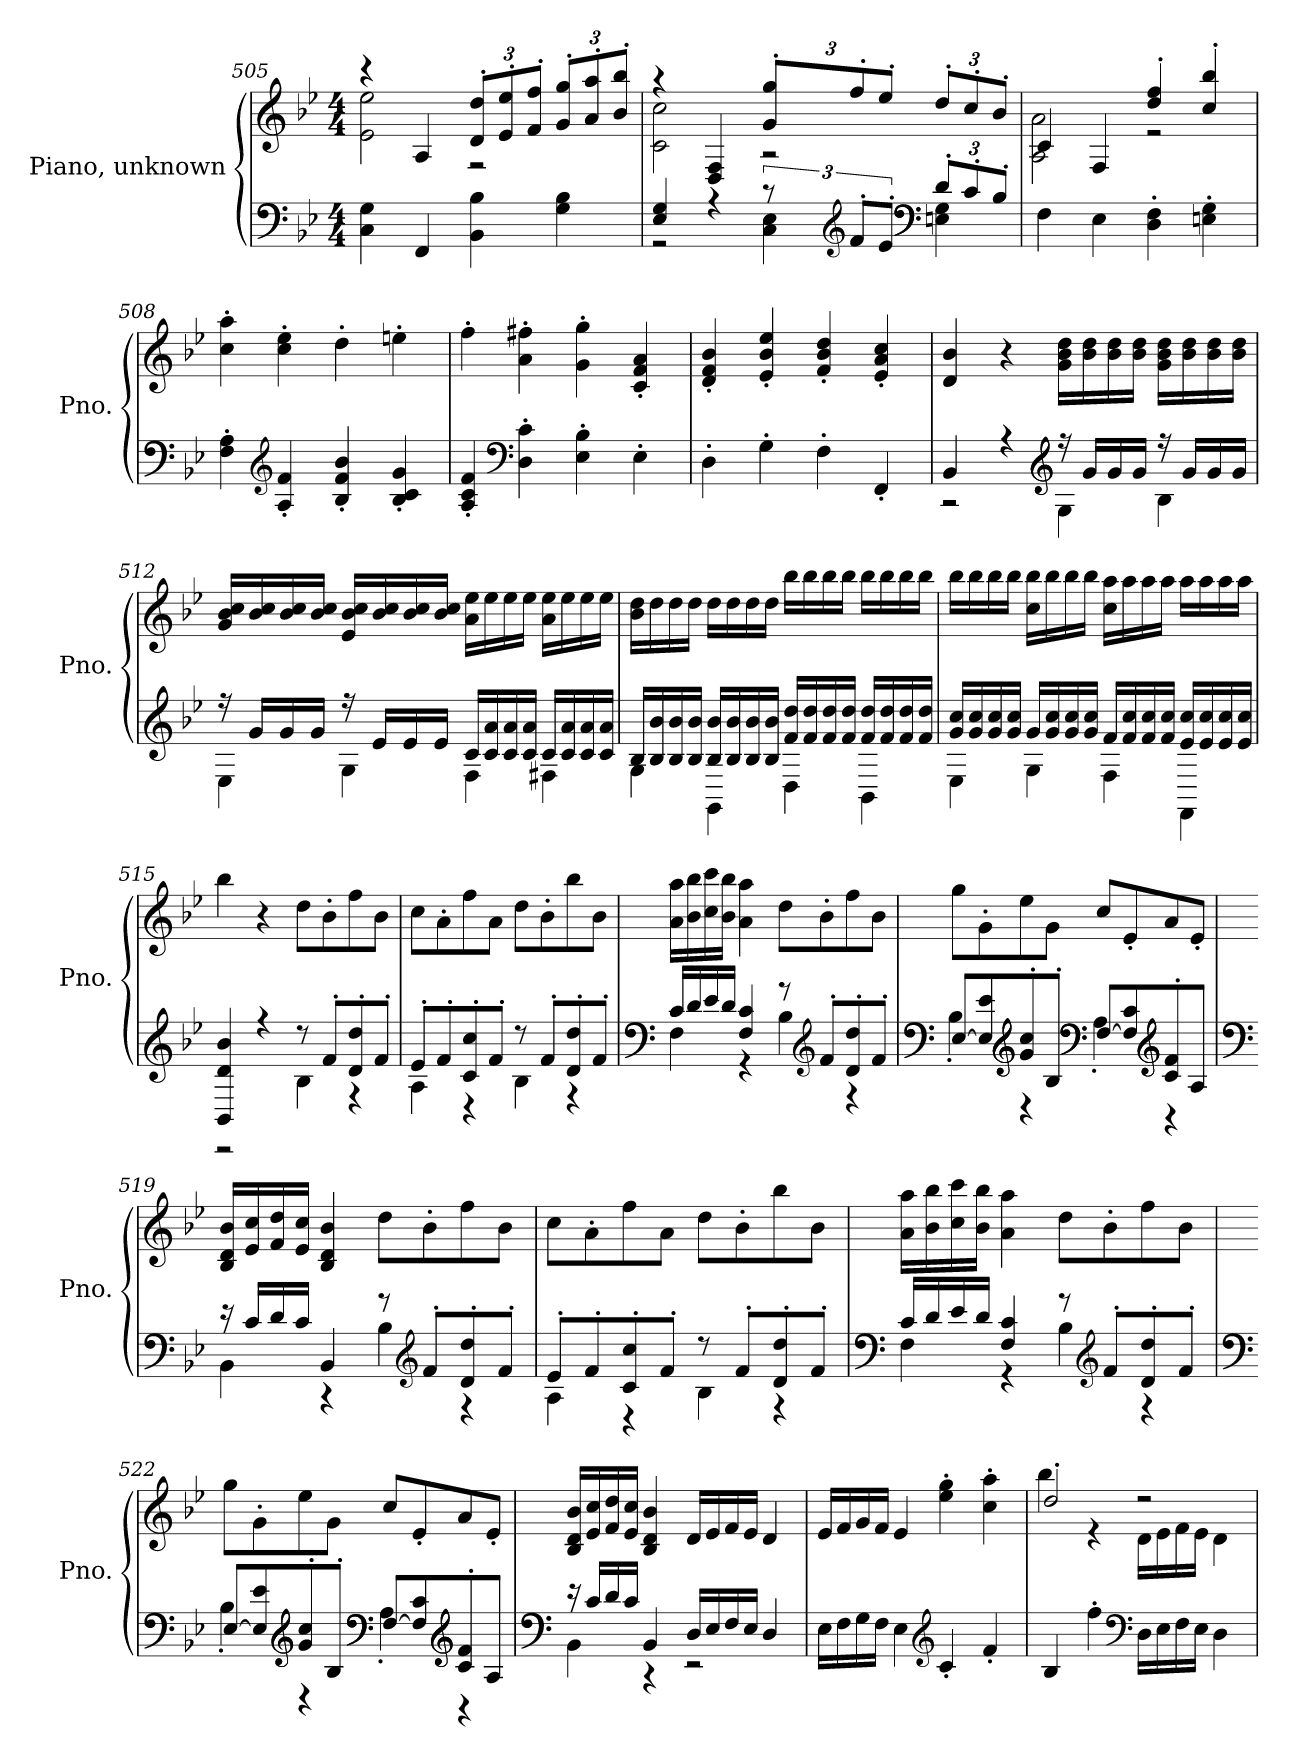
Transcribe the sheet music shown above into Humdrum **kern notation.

**kern	**kern
*part1	*part1
*staff2	*staff1
*I"Piano, unknown	*
*I'Pno.	*
!!LO:LB:g=z
*clefF4	*clefG2
*k[b-e-]	*k[b-e-]
*M4/4	*M4/4
=505	=505
*	*^
4C\ 4G\	4r	2e-\ 2ee-\
4FF/	4A/	.
*	*Xbrackettup	*
4BB-\ 4B-\	12d/' 12dd/'L	2r
.	12e-/' 12ee-/'	.
.	12f/' 12ff/'J	.
4G\ 4B-\	12g/' 12gg/'L	.
.	12a/' 12aa/'	.
.	12b-/' 12bb-/'J	.
=506	=506	=506
*^	*	*
4E-/ 4G/	2r	4r	2c\ 2cc\
4r	.	4D/ 4F/	.
12r	4C\ 4E-\	12g/' 12gg/'L	2r
*clefG2	*	*	*
12f'/L	.	12ff'/	.
12e-'/J	.	12ee-'/J	.
*clefF4	*	*	*
*Xbrackettup	*	*	*
12d'/L	4En\ 4G\	12dd'/L	.
12c'/	.	12cc'/	.
12B-'/J	.	12b-'/J	.
*v	*v	*	*
=507	=507	=507
4F\	4c/	2A\ 2a\
4E-\	4F/	.
4D\' 4F\'	4dd/' 4ff/'	2r
4En\' 4G\'	4cc/' 4bb-/'	.
*	*v	*v
=508	=508
4F\' 4A\'	4cc\' 4aa\'
*clefG2	*
4A/' 4f/'	4cc\' 4ee-\'
4B-/' 4f/' 4b-/'	4dd'\
4B-/' 4c/' 4g/'	4een'\
=509	=509
4A/' 4c/' 4f/'	4ff'\
*clefF4	*
4D\' 4c\'	4a\' 4ff#X\'
4E-\' 4B-\'	4g\' 4gg\'
4E-'\	4c/' 4f/' 4a/'
!!LO:PB:g=z
=510	=510
4D'\	4d/' 4f/' 4b-/'
4G'\	4e-/' 4b-/' 4ee-/'
4F'\	4f/' 4b-/' 4dd/'
4FF'/	4e-/' 4a/' 4cc/'
=511	=511
*^	*
4BB-/	2r	4d/ 4b-/
4r	.	4r
*clefG2	*	*
16r	4G\	16g\ 16b-\ 16dd\LL
16g/LL	.	16b-\ 16dd\
16g/	.	16b-\ 16dd\
16g/JJ	.	16b-\ 16dd\JJ
16r	4B-\	16g\ 16b-\ 16dd\LL
16g/LL	.	16b-\ 16dd\
16g/	.	16b-\ 16dd\
16g/JJ	.	16b-\ 16dd\JJ
=512	=512	=512
16r	4E-\	16g/ 16b-/ 16cc/LL
16g/LL	.	16b-/ 16cc/
16g/	.	16b-/ 16cc/
16g/JJ	.	16b-/ 16cc/JJ
16r	4G\	16e-/ 16b-/ 16cc/LL
16e-/LL	.	16b-/ 16cc/
16e-/	.	16b-/ 16cc/
16e-/JJ	.	16b-/ 16cc/JJ
16c/LL	4F\	16a\ 16ee-\LL
16c/ 16a/	.	16ee-\
16c/ 16a/	.	16ee-\
16c/ 16a/JJ	.	16ee-\JJ
16c/LL	4F#X\	16a\ 16ee-\LL
16c/ 16a/	.	16ee-\
16c/ 16a/	.	16ee-\
16c/ 16a/JJ	.	16ee-\JJ
!!LO:LB:g=z
=513	=513	=513
16B-/LL	4G\	16b-\ 16dd\LL
16B-/ 16b-/	.	16dd\
16B-/ 16b-/	.	16dd\
16B-/ 16b-/JJ	.	16dd\JJ
16B-/ 16b-/LL	4GG\	16dd\LL
16B-/ 16b-/	.	16dd\
16B-/ 16b-/	.	16dd\
16B-/ 16b-/JJ	.	16dd\JJ
16f/ 16dd/LL	4D\	16bb-\LL
16f/ 16dd/	.	16bb-\
16f/ 16dd/	.	16bb-\
16f/ 16dd/JJ	.	16bb-\JJ
16f/ 16dd/LL	4BB-\	16bb-\LL
16f/ 16dd/	.	16bb-\
16f/ 16dd/	.	16bb-\
16f/ 16dd/JJ	.	16bb-\JJ
=514	=514	=514
16g/ 16cc/LL	4E-\	16bb-\LL
16g/ 16cc/	.	16bb-\
16g/ 16cc/	.	16bb-\
16g/ 16cc/JJ	.	16bb-\JJ
16g/LL	4G\	16cc\ 16bb-\LL
16g/ 16cc/	.	16bb-\
16g/ 16cc/	.	16bb-\
16g/ 16cc/JJ	.	16bb-\JJ
16f/LL	4F\	16cc\ 16aa\LL
16f/ 16cc/	.	16aa\
16f/ 16cc/	.	16aa\
16f/ 16cc/JJ	.	16aa\JJ
16e-/ 16cc/LL	4FF\	16aa\LL
16e-/ 16cc/	.	16aa\
16e-/ 16cc/	.	16aa\
16e-/ 16cc/JJ	.	16aa\JJ
!!LO:LB:g=z
=515	=515	=515
4BB-/ 4d/ 4b-/	2r	4bb-\
4r	.	4r
8r	4B-\	8dd\L
8f'/L	.	8b-'\
8d/' 8dd/'	4r	8ff\
8f'/J	.	8b-\J
=516	=516	=516
8e-'/L	4A\	8cc\L
8f'/	.	8a'\
8c/' 8cc/'	4r	8ff\
8f'/J	.	8a\J
8r	4B-\	8dd\L
8f'/L	.	8b-'\
8d/' 8dd/'	4r	8bb-\
8f'/J	.	8b-\J
=517	=517	=517
*clefF4	*	*
16c/LL	4F\	16a\ 16aa\LL
16d/	.	16b-\ 16bb-\
16e-/	.	16cc\ 16ccc\
16d/JJ	.	16b-\ 16bb-\JJ
4F/ 4c/	4r	4a\ 4aa\
8r	4B-\	8dd\L
*clefG2	*	*
8f'/L	.	8b-'\
8d/' 8dd/'	4r	8ff\
8f'/J	.	8b-\J
!!LO:LB:g=z
=518	=518	=518
*clefF4	*	*
[8E-/L	4B-'\	8gg\L
8E-/] 8e-/	.	8g'\
*clefG2	*	*
8g/' 8cc/'	4r	8ee-\
8B-'/J	.	8g\J
*clefF4	*	*
[8F/L	4A'\	8cc/L
8F/] 8c/	.	8e-'/
*clefG2	*	*
8c/' 8f/'	4r	8a/
8A/J	.	8e-'/J
=519	=519	=519
*clefF4	*	*
16r	4BB-\	16B-/ 16d/ 16b-/LL
16c/LL	.	16e-/ 16cc/
16d/	.	16f/ 16dd/
16c/JJ	.	16e-/ 16cc/JJ
4BB-/	4r	4B-/ 4d/ 4b-/
8r	4B-\	8dd\L
*clefG2	*	*
8f'/L	.	8b-'\
8d/' 8dd/'	4r	8ff\
8f'/J	.	8b-\J
=520	=520	=520
8e-'/L	4A\	8cc\L
8f'/	.	8a'\
8c/' 8cc/'	4r	8ff\
8f'/J	.	8a\J
8r	4B-\	8dd\L
8f'/L	.	8b-'\
8d/' 8dd/'	4r	8bb-\
8f'/J	.	8b-\J
!!LO:LB:g=z
=521	=521	=521
*clefF4	*	*
16c/LL	4F\	16a\ 16aa\LL
16d/	.	16b-\ 16bb-\
16e-/	.	16cc\ 16ccc\
16d/JJ	.	16b-\ 16bb-\JJ
4F/ 4c/	4r	4a\ 4aa\
8r	4B-\	8dd\L
*clefG2	*	*
8f'/L	.	8b-'\
8d/' 8dd/'	4r	8ff\
8f'/J	.	8b-\J
=522	=522	=522
*clefF4	*	*
[8E-/L	4B-'\	8gg\L
8E-/] 8e-/	.	8g'\
*clefG2	*	*
8g/' 8cc/'	4r	8ee-\
8B-'/J	.	8g\J
*clefF4	*	*
[8F/L	4A'\	8cc/L
8F/] 8c/	.	8e-'/
*clefG2	*	*
8c/' 8f/'	4r	8a/
8A/J	.	8e-'/J
=523	=523	=523
*clefF4	*	*
16r	4BB-\	16B-/ 16d/ 16b-/LL
16c/LL	.	16e-/ 16cc/
16d/	.	16f/ 16dd/
16c/JJ	.	16e-/ 16cc/JJ
4BB-/	4r	4B-/ 4d/ 4b-/
16D/LL	2r	16d/LL
16E-/	.	16e-/
16F/	.	16f/
16E-/JJ	.	16e-/JJ
4D/	.	4d/
*v	*v	*
!!LO:LB:g=z
=524	=524
16E-\LL	16e-/LL
16F\	16f/
16G\	16g/
16F\JJ	16f/JJ
4E-\	4e-/
*clefG2	*
4c'/	4ee-\' 4gg\'
4f'/	4cc\' 4aa\'
=525	=525
*	*^
4B-/	2dd'/	4bb-\
4ff'\	.	4r
*clefF4	*	*
16D\LL	2r	16d\LL
16E-\	.	16e-\
16F\	.	16f\
16E-\JJ	.	16e-\JJ
4D\	.	4d\
*	*v	*v
=	=
*-	*-
